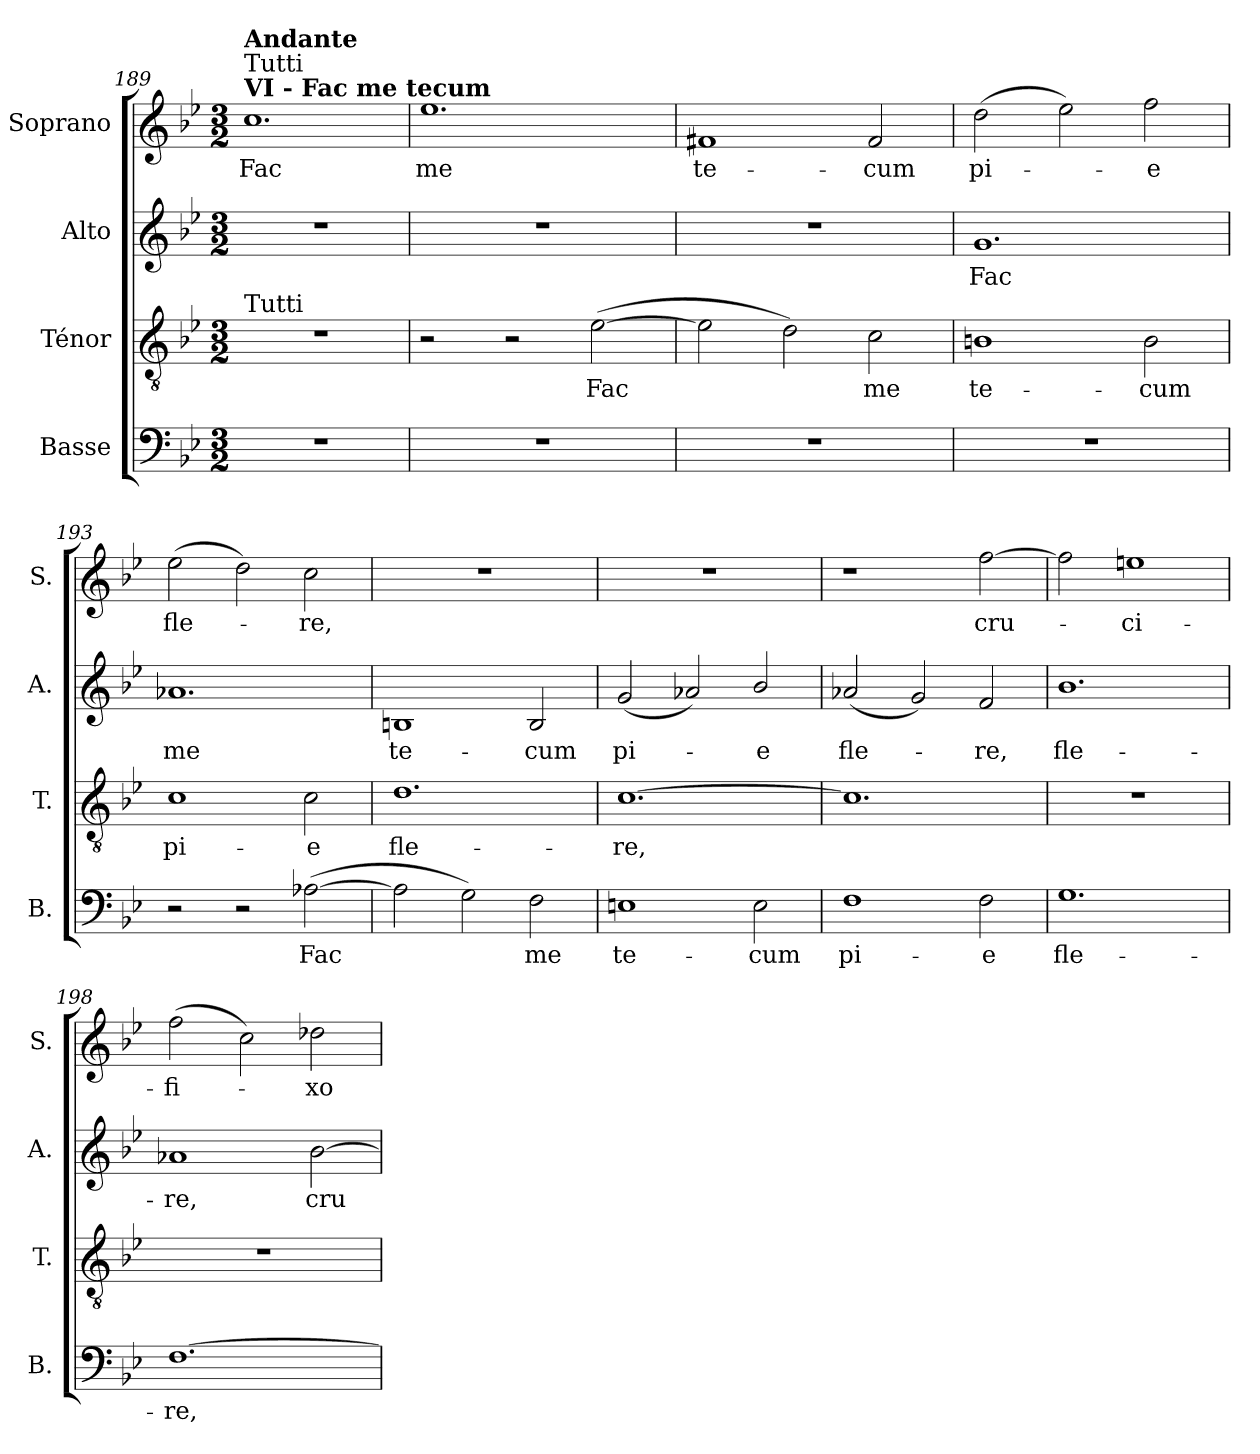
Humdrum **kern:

**kern	**text	**kern	**text	**kern	**text	**kern	**text
*part4	*part4	*part3	*part3	*part2	*part2	*part1	*part1
*staff4	*staff4	*staff3	*staff3	*staff2	*staff2	*staff1	*staff1
*I"Basse	*	*I"Ténor	*	*I"Alto	*	*I"Soprano	*
*I'B.	*	*I'T.	*	*I'A.	*	*I'S.	*
*clefF4	*	*clefGv2	*	*clefG2	*	*clefG2	*
*k[b-e-]	*	*k[b-e-]	*	*k[b-e-]	*	*k[b-e-]	*
*M3/2	*	*M3/2	*	*M3/2	*	*M3/2	*
=189	=189	=189	=189	=189	=189	=189	=189
!	!	!	!	!	!	!LO:TX:a:B:t=VI - Fac me tecum	!
!	!	!	!	!	!	!LO:TX:a:t=Tutti	!
!	!	!	!	!	!	!LO:TX:a:B:t=Andante	!
!	!	!LO:TX:a:t=Tutti	!	!	!	!	!
!	!	!	!	!	!	!	!LO:LY:b
1.r	.	1.r	.	1.r	.	1.cc	Fac
=190	=190	=190	=190	=190	=190	=190	=190
!	!	!	!	!	!	!	!LO:LY:b
1.r	.	2r	.	1.r	.	1.ee-	me
.	.	2r	.	.	.	.	.
!	!	!	!LO:LY:b	!	!	!	!
.	.	([2e-\	Fac	.	.	.	.
=191	=191	=191	=191	=191	=191	=191	=191
!	!	!	!	!	!	!	!LO:LY:b
1.r	.	2e-\]	.	1.r	.	1f#X	te-
.	.	2d\)	.	.	.	.	.
!	!	!	!LO:LY:b	!	!	!	!LO:LY:b
.	.	2c\	me	.	.	2f#/	-cum
=192	=192	=192	=192	=192	=192	=192	=192
!	!	!	!LO:LY:b	!	!LO:LY:b	!	!LO:LY:b
1.r	.	1Bn	te-	1.g	Fac	(2dd\	pi-
.	.	.	.	.	.	2ee-\)	.
!	!	!	!LO:LY:b	!	!	!	!LO:LY:b
.	.	2B\	-cum	.	.	2ff\	-e
=193	=193	=193	=193	=193	=193	=193	=193
!	!	!	!LO:LY:b	!	!LO:LY:b	!	!LO:LY:b
2r	.	1c	pi-	1.a-X	me	(2ee-\	fle-
2r	.	.	.	.	.	2dd\)	.
!	!LO:LY:b	!	!LO:LY:b	!	!	!	!LO:LY:b
([2A-X\	Fac	2c\	-e	.	.	2cc\	-re,
=194	=194	=194	=194	=194	=194	=194	=194
!	!	!	!LO:LY:b	!	!LO:LY:b	!	!
2A-\]	.	1.d	fle-	1Bn	te-	1.r	.
2G\)	.	.	.	.	.	.	.
!	!LO:LY:b	!	!	!	!LO:LY:b	!	!
2F\	me	.	.	2B/	-cum	.	.
!!LO:LB:g=z
=195	=195	=195	=195	=195	=195	=195	=195
!	!LO:LY:b	!	!LO:LY:b	!	!LO:LY:b	!	!
1En	te-	[1.c	-re,	(2g/	pi-	1.r	.
.	.	.	.	2a-X/)	.	.	.
!	!LO:LY:b	!	!	!	!LO:LY:b	!	!
2E\	-cum	.	.	2b-/	e	.	.
=196	=196	=196	=196	=196	=196	=196	=196
!	!LO:LY:b	!	!	!	!LO:LY:b	!	!
1F	pi-	1.c]	.	(2a-X/	fle-	1r	.
.	.	.	.	2g/)	.	.	.
!	!LO:LY:b	!	!	!	!LO:LY:b	!	!LO:LY:b
2F\	-e	.	.	2f/	re,	[2ff\	cru-
=197	=197	=197	=197	=197	=197	=197	=197
!	!LO:LY:b	!	!	!	!LO:LY:b	!	!
1.G	fle-	1.r	.	1.b-	fle-	2ff\]	.
!	!	!	!	!	!	!	!LO:LY:b
.	.	.	.	.	.	1een	ci-
=198	=198	=198	=198	=198	=198	=198	=198
!	!LO:LY:b	!	!	!	!LO:LY:b	!	!LO:LY:b
[1.F	-re,	1.r	.	1a-X	-re,	(2ff\	-fi-
.	.	.	.	.	.	2cc\)	.
!	!	!	!	!	!LO:LY:b	!	!LO:LY:b
.	.	.	.	[2b-\	cru-	2dd-X\	xo
=	=	=	=	=	=	=	=
*-	*-	*-	*-	*-	*-	*-	*-
